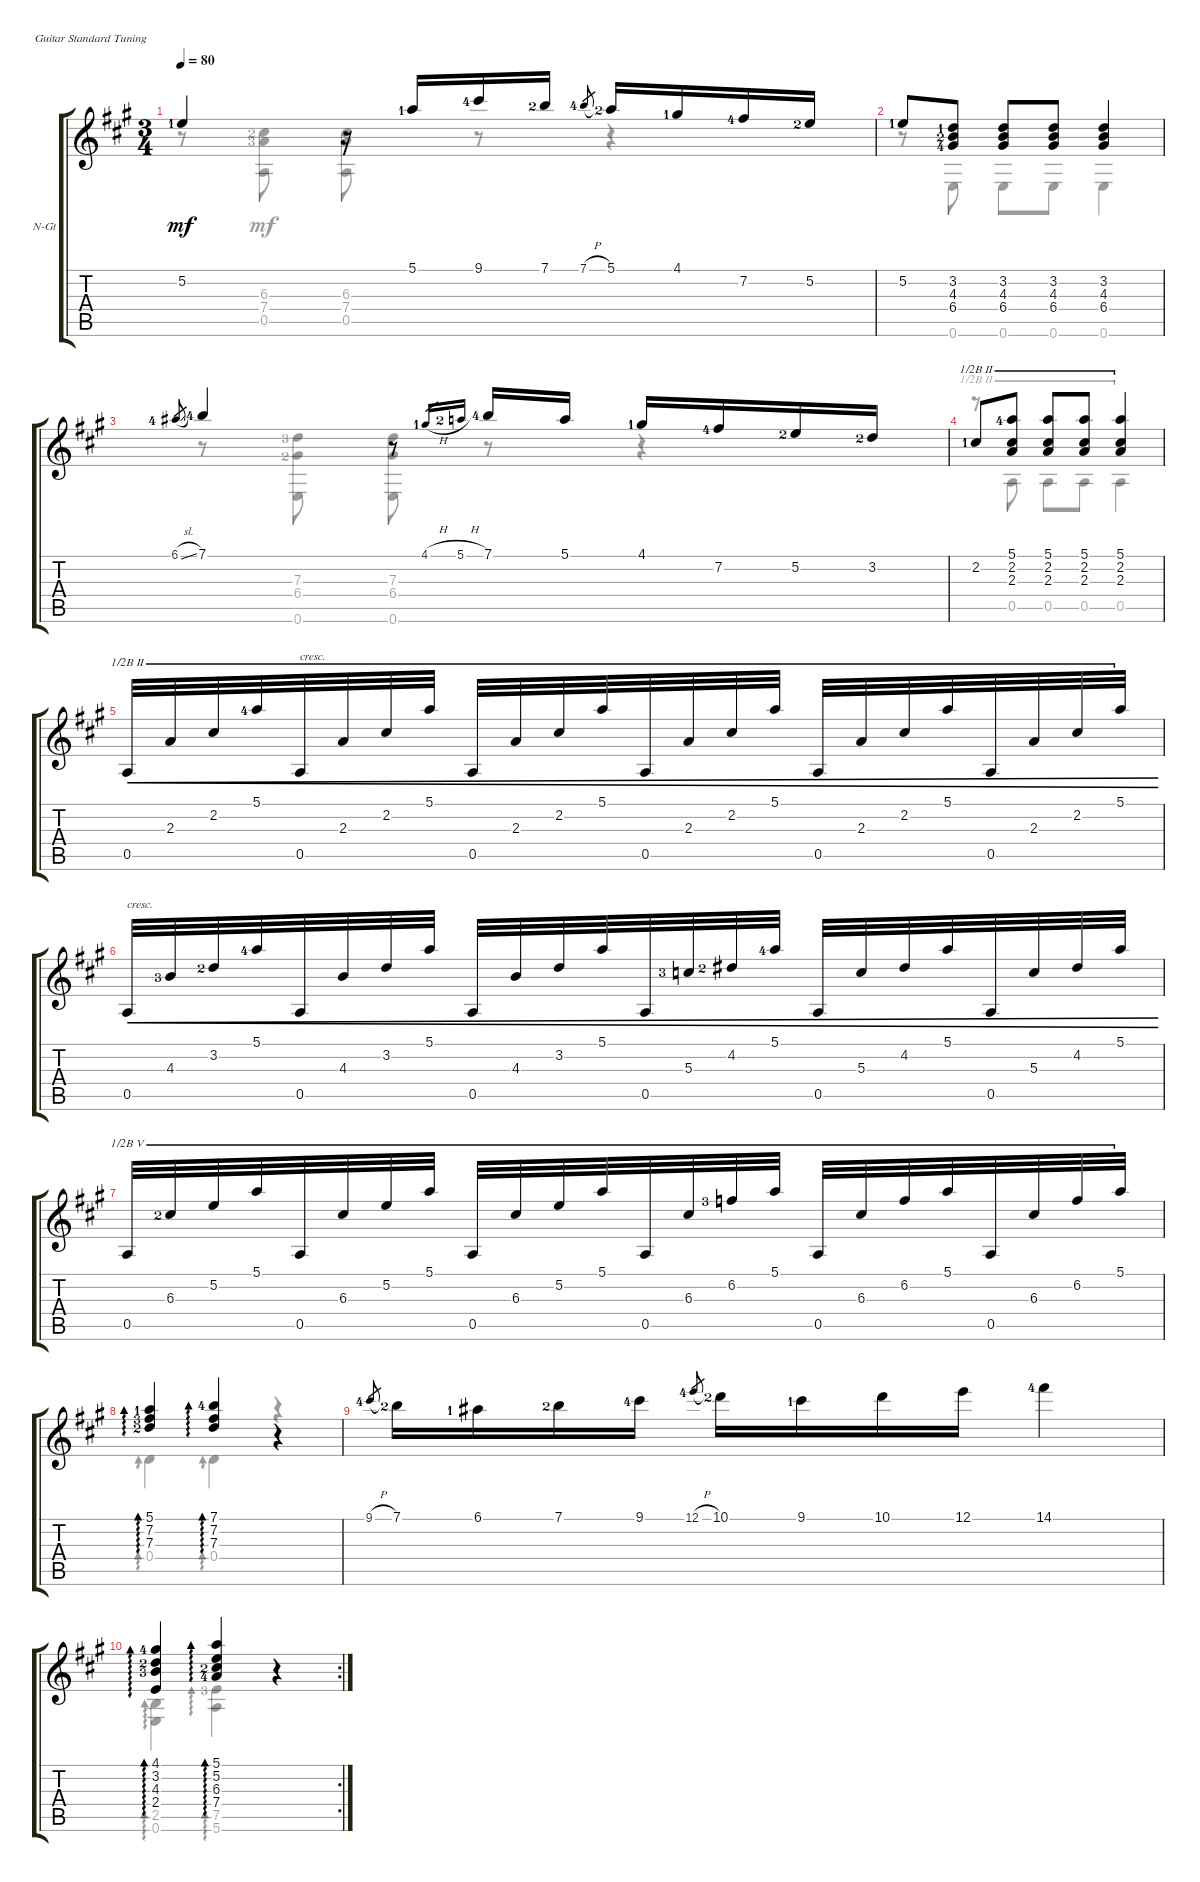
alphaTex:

\defaultSystemsLayout 4
\bracketExtendMode groupsimilarinstruments
\firstSystemTrackNameOrientation horizontal
\otherSystemsTrackNameOrientation horizontal
\track ("Nylon Guitar" "N-Gt") {instrument acousticguitarnylon}
\staff {score tabs}
\tuning (E4 B3 G3 D3 A2 E2)
\voice
\ts (3 4)
\tempo 80
\clef g2
\scale
0.758475
\ks a
5.2{lf 2}.4{dy mf} r.16 5.1{lf 2}.16 9.1{lf 5}.16 7.1{lf 3}.16 7.1{h lf 5}.8{gr} 5.1{lf 3}.16 4.1{lf 2}.16 7.2{lf 5}.16 5.2{lf 3}.16 |
\scale
0.241525 5.2{lf 2}.8 (3.2{lf 2} 4.3{lf 3} 6.4{lf 5}).8 (3.2 4.3 6.4).8 (6.4 4.3 3.2).8 (3.2 4.3 6.4).4 |
\scale
0.724194 6.1{sl lf 5}.8{gr} 7.1{lf 5}.4 r.8 4.1{h lf 2}.16{gr} 5.1{h lf 3}.16{gr} 7.1{lf 5}.16 5.1.16 4.1{lf 2}.16 7.2{lf 5}.16 5.2{lf 3}.16 3.2{lf 3}.16 |
\scale
0.275806 2.2{lf 2}.8{barre (2 half)} (5.1{lf 5} 2.2 2.3).8{barre (2 half)} (2.3 2.2 5.1).8{barre (2 half)} (5.1 2.2 2.3).8{barre (2 half)} (2.3 2.2 5.1).4{barre (2 half)} |
\scale
0.425778 0.5.32{cre barre (2 half)} 2.3.32{cre barre (2 half)} 2.2.32{cre barre (2 half)} 5.1{lf 5}.32{cre barre (2 half)} 0.5.32{txt "cresc." cre barre (2 half)} 2.3.32{cre barre (2 half)} 2.2.32{cre barre (2 half)} 5.1.32{cre barre (2 half)} 0.5.32{cre barre (2 half)} 2.3.32{cre barre (2 half)} 2.2.32{cre barre (2 half)} 5.1.32{cre barre (2 half)} 0.5.32{cre barre (2 half)} 2.3.32{cre barre (2 half)} 2.2.32{cre barre (2 half)} 5.1.32{cre barre (2 half)} 0.5.32{cre barre (2 half)} 2.3.32{cre barre (2 half)} 2.2.32{cre barre (2 half)} 5.1.32{cre barre (2 half)} 0.5.32{cre barre (2 half)} 2.3.32{cre barre (2 half)} 2.2.32{cre barre (2 half)} 5.1.32{cre barre (2 half)} |
\scale
0.574222 0.5.32{txt "cresc." cre} 4.3{lf 4}.32{cre} 3.2{lf 3}.32{cre} 5.1{lf 5}.32{cre} 0.5.32{cre} 4.3.32{cre} 3.2.32{cre} 5.1.32{cre} 0.5.32{cre} 4.3.32{cre} 3.2.32{cre} 5.1.32{cre} 0.5.32{cre} 5.3{lf 4}.32{cre} 4.2{lf 3}.32{cre} 5.1{lf 5}.32{cre} 0.5.32{cre} 5.3.32{cre} 4.2.32{cre} 5.1.32{cre} 0.5.32{cre} 5.3.32{cre} 4.2.32{cre} 5.1.32{cre} |
\scale
0.803922 0.5.32{barre (5 half)} 6.3{lf 3}.32{barre (5 half)} 5.2.32{barre (5 half)} 5.1.32{barre (5 half)} 0.5.32{barre (5 half)} 6.3.32{barre (5 half)} 5.2.32{barre (5 half)} 5.1.32{barre (5 half)} 0.5.32{barre (5 half)} 6.3.32{barre (5 half)} 5.2.32{barre (5 half)} 5.1.32{barre (5 half)} 0.5.32{barre (5 half)} 6.3.32{barre (5 half)} 6.2{lf 4}.32{barre (5 half)} 5.1.32{barre (5 half)} 0.5.32{barre (5 half)} 6.3.32{barre (5 half)} 6.2.32{barre (5 half)} 5.1.32{barre (5 half)} 0.5.32{barre (5 half)} 6.3.32{barre (5 half)} 6.2.32{barre (5 half)} 5.1.32{barre (5 half)} |
\scale
0.196078 (5.1{lf 2} 7.2{lf 4} 7.3{lf 3}).4{ad 0} (7.3 7.2 7.1{lf 5}).4{ad 0} r.4 |
\scale
0.683983 9.1{h lf 5}.8{gr} 7.1{lf 3}.16 6.1{lf 2}.16 7.1{lf 3}.16 9.1{lf 5}.16 12.1{h lf 5}.8{gr} 10.1{lf 3}.16 9.1{lf 2}.16 10.1.16 12.1.16 14.1{lf 5}.4 |
\rc 2
\scale
0.316017 (4.1{lf 5} 3.2{lf 3} 4.3{lf 4} 2.4).4{ad 0} (7.4{lf 5} 6.3{lf 3} 5.2 5.1).4{ad 0} r.4
\voice
\clef g2
\ottava regular
\simile none
\scale
0.758475
\ks a
r.8{dy mf} (6.3{lf 3} 7.4{lf 4} 0.5).8 (0.5 7.4 6.3).8 r.8 r.4 |
\scale
0.241525 r.8 0.6.8 0.6.8 0.6.8 0.6.4 |
\scale
0.724194 r.8 (7.3{lf 4} 6.4{lf 3} 0.6).8 (0.6 6.4 7.3).8 r.8 r.4 |
\scale
0.275806 r.8{barre (2 half)} 0.5.8{barre (2 half)} 0.5.8{barre (2 half)} 0.5.8{barre (2 half)} 0.5.4{barre (2 half)} |
\scale
0.425778 |
\scale
0.574222 |
\scale
0.803922 |
\scale
0.196078 0.4.4{ad 0} 0.4.4{ad 0} r.4 |
\scale
0.683983 |
\scale
0.316017 (2.5 0.6).4{ad 0} (5.6 7.5{lf 4}).4{ad 0} r.4
